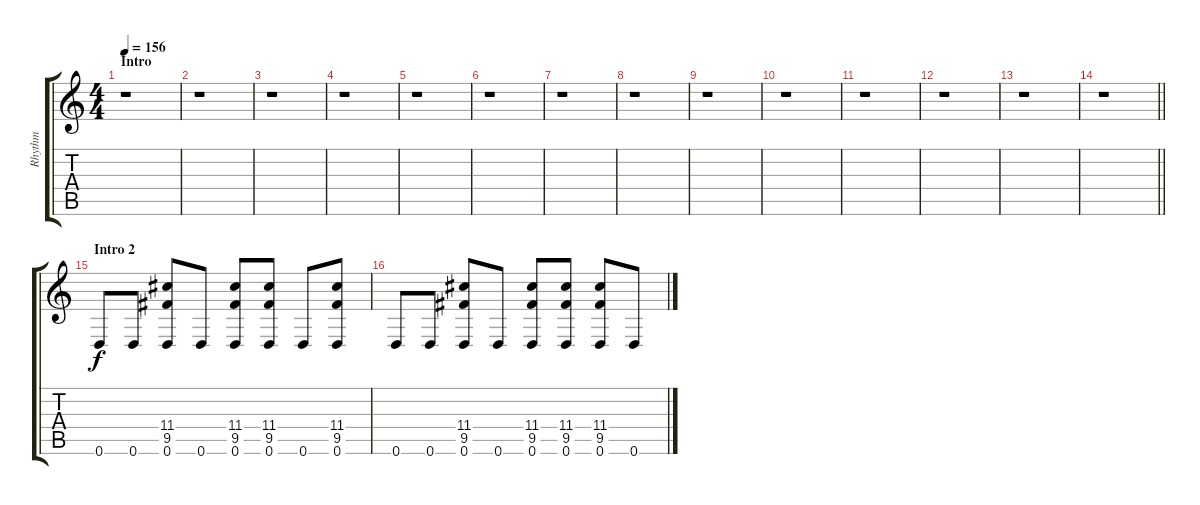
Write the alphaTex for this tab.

\track ("Rhythm" "Rhythm") {instrument distortionguitar}
\staff {score tabs}
\tuning (E4 B3 G3 D3 A2 D2) {hide}
\ts (4 4)
\section ("" "Intro")
\tempo 156
\clef g2
\ks c
r.1{dy f instrument distortionguitar} |
r.1 |
r.1 |
r.1 |
r.1 |
r.1 |
r.1 |
r.1 |
r.1 |
r.1 |
r.1 |
r.1 |
r.1 |
\barLineRight lightlight
r.1 |
\section ("" "Intro 2")
0.6.8 0.6.8 (11.4 9.5 0.6).8 0.6.8 (11.4 9.5 0.6).8 (11.4 9.5 0.6).8 0.6.8 (11.4 9.5 0.6).8 |
0.6.8 0.6.8 (11.4 9.5 0.6).8 0.6.8 (11.4 9.5 0.6).8 (11.4 9.5 0.6).8 (11.4 9.5 0.6).8 0.6.8
